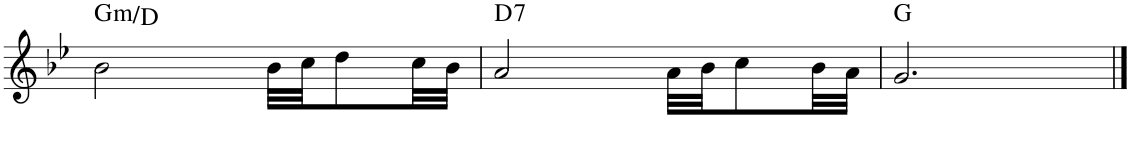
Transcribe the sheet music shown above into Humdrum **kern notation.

**kern	**harte
*part1	*part1
*staff1	*
*I"Piano	*
*I'Pno.	*
!!LO:PB:g=z
*clefG2	*
*k[b-e-]	*
*M3/4	*
=53	=53
!	!LO:H:kt=m
2b-\	G:min/5
32b-\LLL	.
32cc\JJ	.
8dd\	.
32cc\LL	.
32b-\JJJ	.
=54	=54
!	!LO:H:kt=7
2a/	D:7
32a\LLL	.
32b-\JJ	.
8cc\	.
32b-\LL	.
32a\JJJ	.
=55	=55
2.g/	G:maj
==	==
*-	*-
